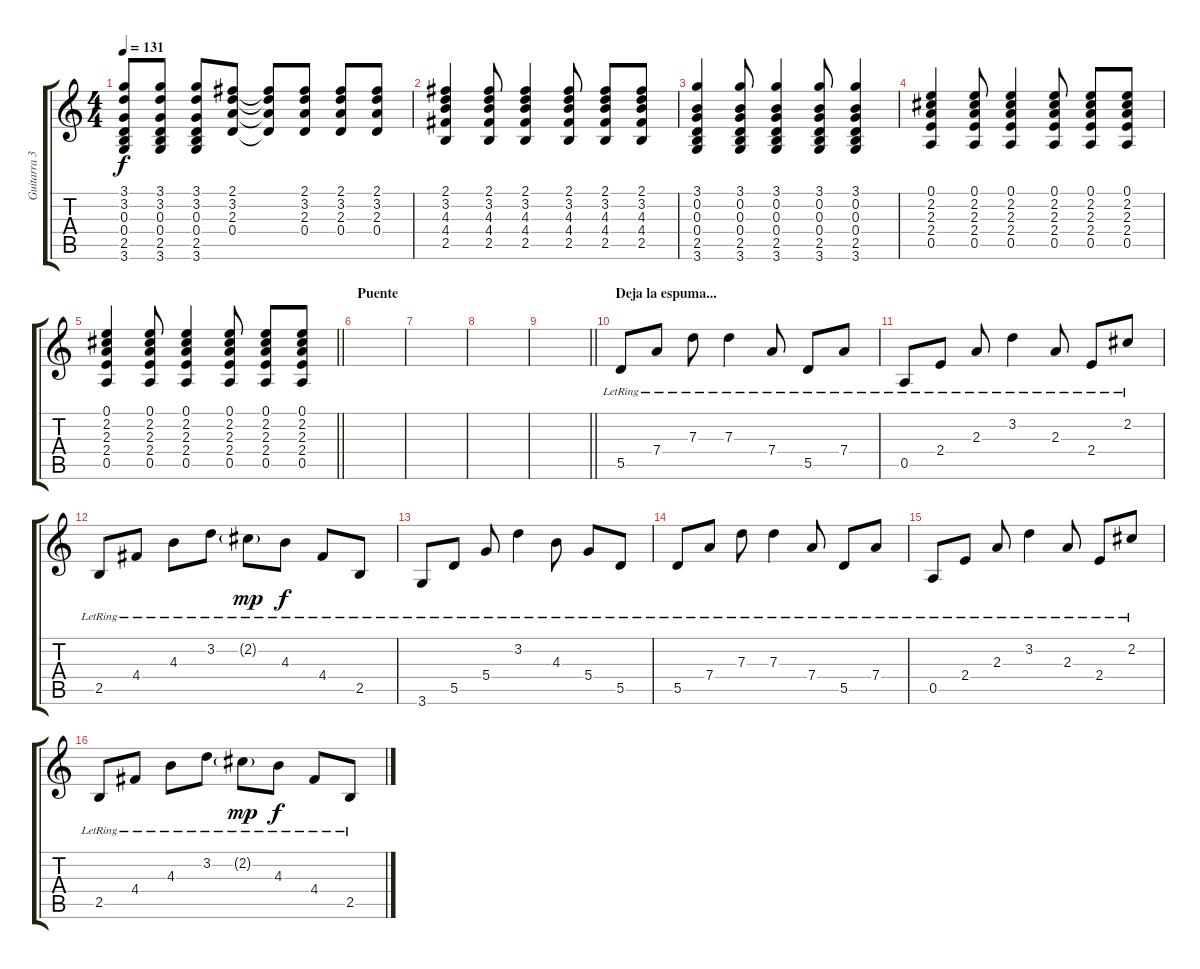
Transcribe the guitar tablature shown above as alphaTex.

\track ("Guitarra 3" "Guitarra 3") {instrument acousticguitarsteel}
\staff {score tabs}
\tuning (E4 B3 G3 D3 A2 E2) {hide}
\ts (4 4)
\tempo 131
\clef g2
\ks c
(3.1 3.2 0.3 0.4 2.5 3.6).8{dy f} (3.1 3.2 0.3 0.4 2.5 3.6).8 (3.1 3.2 0.3 0.4 2.5 3.6).8 (2.1 3.2 2.3 0.4).8 (2.1{t} 3.2{t} 2.3{t} 0.4{t}).8 (2.1 3.2 2.3 0.4).8 (2.1 3.2 2.3 0.4).8 (2.1 3.2 2.3 0.4).8 |
(2.1 3.2 4.3 4.4 2.5).4 (2.1 3.2 4.3 4.4 2.5).8 (2.1 3.2 4.3 4.4 2.5).4 (2.1 3.2 4.3 4.4 2.5).8 (2.1 3.2 4.3 4.4 2.5).8 (2.1 3.2 4.3 4.4 2.5).8 |
(3.1 0.2 0.3 0.4 2.5 3.6).4 (3.1 0.2 0.3 0.4 2.5 3.6).8 (3.1 0.2 0.3 0.4 2.5 3.6).4 (3.1 0.2 0.3 0.4 2.5 3.6).8 (3.1 0.2 0.3 0.4 2.5 3.6).4 |
(0.1 2.2 2.3 2.4 0.5).4 (0.1 2.2 2.3 2.4 0.5).8 (0.1 2.2 2.3 2.4 0.5).4 (0.1 2.2 2.3 2.4 0.5).8 (0.1 2.2 2.3 2.4 0.5).8 (0.1 2.2 2.3 2.4 0.5).8 |
\barLineRight lightlight
(0.1 2.2 2.3 2.4 0.5).4 (0.1 2.2 2.3 2.4 0.5).8 (0.1 2.2 2.3 2.4 0.5).4 (0.1 2.2 2.3 2.4 0.5).8 (0.1 2.2 2.3 2.4 0.5).8 (0.1 2.2 2.3 2.4 0.5).8 |
\section ("" "Puente")
|
|
|
\barLineRight lightlight
|
\section ("" "Deja la espuma...")
5.5{lr}.8 7.4{lr}.8 7.3{lr}.8 7.3{lr}.4 7.4{lr}.8 5.5{lr}.8 7.4{lr}.8 |
0.5{lr}.8 2.4{lr}.8 2.3{lr}.8 3.2{lr}.4 2.3{lr}.8 2.4{lr}.8 2.2{lr}.8 |
2.5{lr}.8 4.4{lr}.8 4.3{lr}.8 3.2{lr}.8 2.2{g lr}.8{dy mp} 4.3{lr}.8{dy f} 4.4{lr}.8 2.5{lr}.8 |
3.6{lr}.8 5.5{lr}.8 5.4{lr}.8 3.2{lr}.4 4.3{lr}.8 5.4{lr}.8 5.5{lr}.8 |
5.5{lr}.8 7.4{lr}.8 7.3{lr}.8 7.3{lr}.4 7.4{lr}.8 5.5{lr}.8 7.4{lr}.8 |
0.5{lr}.8 2.4{lr}.8 2.3{lr}.8 3.2{lr}.4 2.3{lr}.8 2.4{lr}.8 2.2{lr}.8 |
2.5{lr}.8 4.4{lr}.8 4.3{lr}.8 3.2{lr}.8 2.2{g lr}.8{dy mp} 4.3{lr}.8{dy f} 4.4{lr}.8 2.5{lr}.8
